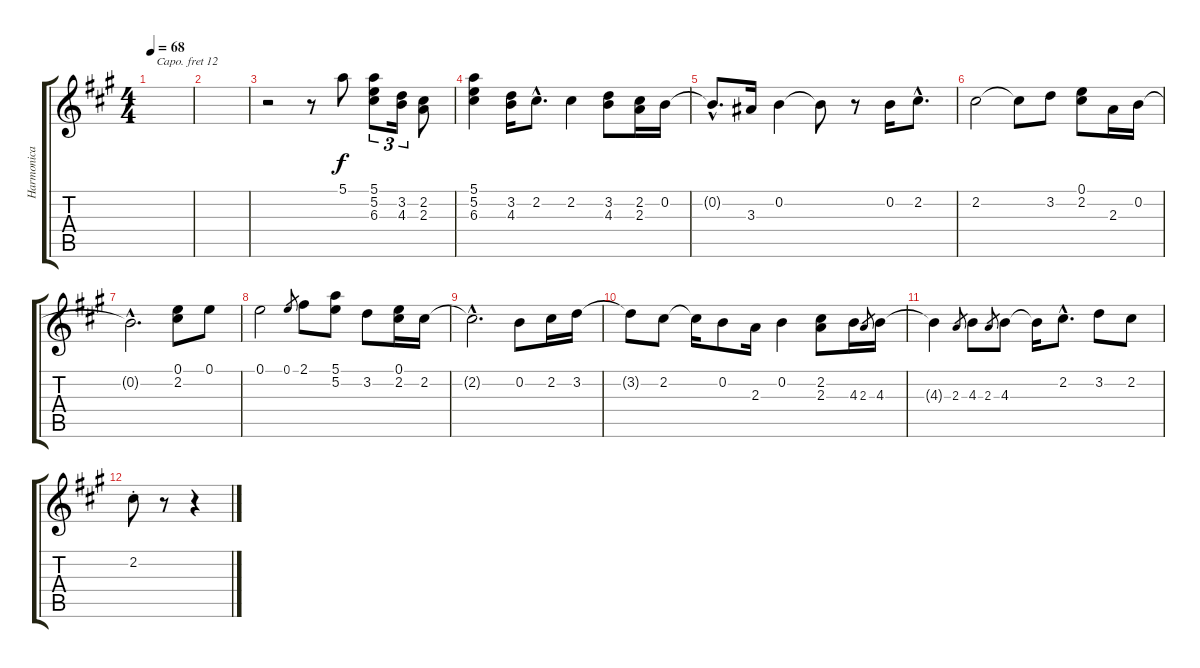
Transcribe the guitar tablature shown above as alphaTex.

\track ("Harmonica" "Harmonica") {instrument harmonica}
\staff {score tabs}
\capo 12
\tuning (E4 B3 G3 D3 A2 E2) {hide}
\ts (4 4)
\tempo 68
\clef g2
\ks a
|
|
r.2 r.8 5.1.8 (5.1 5.2 6.3).8{tu (3 2)} (3.2 4.3).16{tu (3 2)} (2.2 2.3).8 |
(5.1 5.2 6.3).4 (3.2 4.3).16 2.2{hac}.8{d} 2.2.4 (3.2 4.3).8 (2.2 2.3).16 0.2.16 |
0.2{hac t}.8{d} 3.3.16 0.2.4 0.2{t}.8 r.8 0.2.16 2.2{hac}.8{d} |
2.2.2 2.2{t}.8 3.2.8 (0.1 2.2).8 2.3.16 0.2.16 |
0.2{hac t}.2{d} (0.1 2.2).8 0.1.8 |
0.1.2 0.1.8{gr} 2.1.8 (5.1 5.2).8 3.2.8 (0.1 2.2).16 2.2.16 |
2.2{hac t}.2{d} 0.2.8 2.2.16 3.2.16 |
3.2{t}.8 2.2.8 2.2{t}.16 0.2.8 2.3.16 0.2.4 (2.2 2.3).8 4.3.16 2.3.8{gr} 4.3.16 |
4.3{t}.4 2.3.8{gr} 4.3.8 2.3.8{gr} 4.3.8 4.3{t}.16 2.2{hac}.8{d} 3.2.8 2.2.8 |
2.2{st}.8 r.8 r.4
